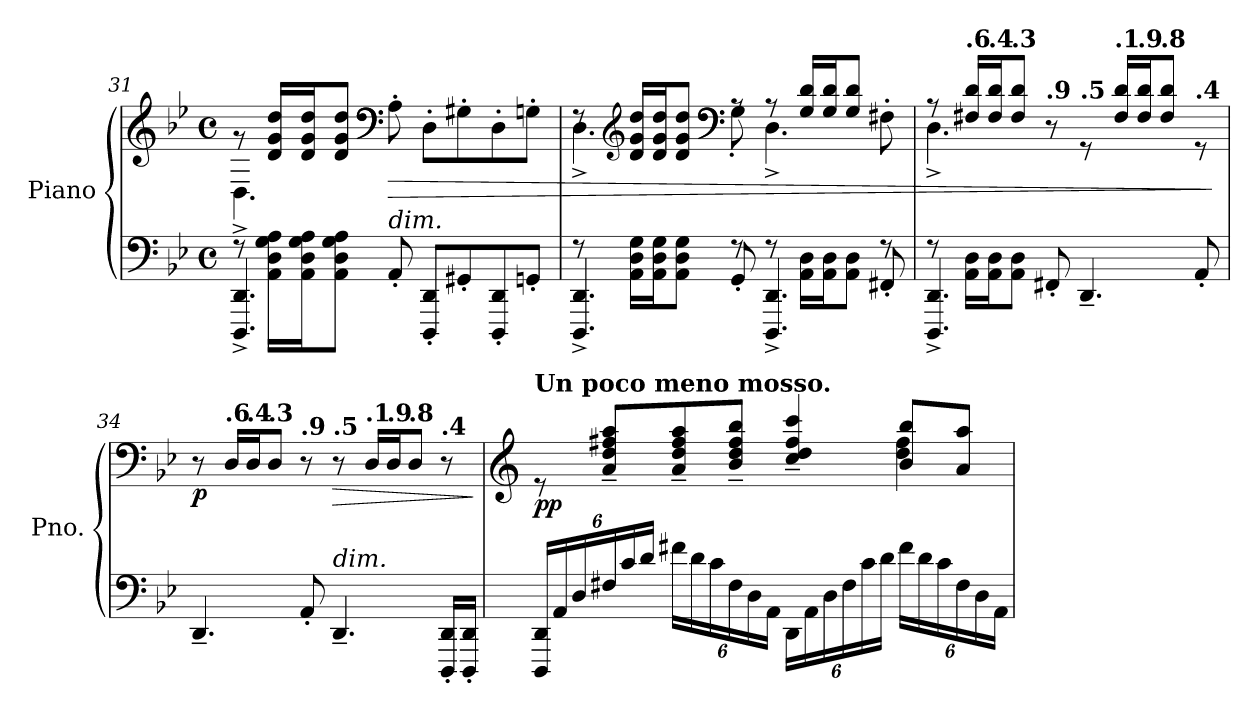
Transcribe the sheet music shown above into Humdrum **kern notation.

**kern	**kern	**dynam
*part1	*part1	*part1
*staff2	*staff1	*staff1/2
*I"Piano	*	*
*I'Pno.	*	*
*clefF4	*clefG2	*
*k[b-e-]	*k[b-e-]	*
*M4/4	*M4/4	*
*met(c)	*met(c)	*
=31	=31	=31
*^	*^	*
8r	4.DDD/^ 4.DD/^	8rg	4.D^\	.
16AA\ 16D\ 16G\ 16A\LL	.	16d/ 16g/ 16dd/LL	.	.
16AA\ 16D\ 16G\ 16A\J	.	16d/ 16g/ 16dd/J	.	.
8AA\ 8D\ 8G\ 8A\J	.	8d/ 8g/ 8dd/J	.	.
*	*	*clefF4	*	*
!LO:TX:a:i:t=dim.	!	!	!	!
!	!	!	!	!LO:HP:b
8ryy	8AA'/	8ryy	8A'\	>
2ryy	8DDD/' 8DD/'L	2ryy	8D'\L	.
.	8GG#X'/	.	8G#X'\	.
.	8DDD/' 8DD/'	.	8D'\	.
.	8GGn'/J	.	8Gn'\J	.
!!LO:LB:g=z	!!
=32	=32	=32	=32	=32
8r	4.DDD/^ 4.DD/^	8rF	4.D^\	.
*	*	*clefG2	*	*
16AA\ 16D\ 16G\LL	.	16d/ 16g/ 16dd/LL	.	.
16AA\ 16D\ 16G\J	.	16d/ 16g/ 16dd/J	.	.
8AA\ 8D\ 8G\J	.	8d/ 8g/ 8dd/J	.	.
*	*	*clefF4	*	*
8r	8GG'/	8rA	8G'\	.
8r	4.DDD/^ 4.DD/^	8r	4.D^\	.
16AA\ 16D\LL	.	16G/ 16d/LL	.	.
16AA\ 16D\J	.	16G/ 16d/J	.	.
8AA\ 8D\J	.	8G/ 8d/J	.	.
8r	8FF#X'/	8ryy	8F#X'\	.
=33	=33	=33	=33	=33
*	*	*MM108	*	*
8r	4.DDD/^ 4.DD/^	8r	4.D^\	.
*	*	*MM105	*	*
!	!	!LO:TX:a:B:t=.6	!	!
16AA\ 16D\LL	.	16F#X/ 16d/LL	.	.
*	*	*MM104	*	*
!	!	!LO:TX:a:B:t=.4	!	!
16AA\ 16D\J	.	16F#/ 16d/J	.	.
*	*	*MM103	*	*
!	!	!LO:TX:a:B:t=.3	!	!
8AA\ 8D\J	.	8F#/ 8d/J	.	.
*	*	*MM100	*	*
!	!	!LO:TX:a:B:t=.9	!	!
8ryy	8FF#X'/	8r	8ryy	.
*	*	*MM98	*	*
!	!	!LO:TX:a:B:t=.5	!	!
4.DD~/	2ryy	8rGG	2ryy	.
*	*	*MM96	*	*
!	!	!LO:TX:a:B:t=.1	!	!
.	.	16F#/ 16d/LL	.	.
*	*	*MM94	*	*
!	!	!LO:TX:a:B:t=.9	!	!
.	.	16F#/ 16d/J	.	.
*	*	*MM93	*	*
!	!	!LO:TX:a:B:t=.8	!	!
.	.	8F#/ 8d/J	.	.
*	*	*MM91	*	*
!	!	!LO:TX:a:B:t=.4	!	!
8AA'/	.	8rGG	.	.
*v	*v	*	*	*
*	*v	*v	*
.	.	]
=34	=34	=34
*	*MM89	*
!	!	!LO:DY:b
4.DD~/	8r	p
*	*MM86	*
!	!LO:TX:a:B:t=.6	!
.	16D/LL	.
*	*MM85	*
!	!LO:TX:a:B:t=.4	!
.	16D/J	.
*	*MM84	*
!	!LO:TX:a:B:t=.3	!
.	8D/J	.
*	*MM81	*
!	!LO:TX:a:B:t=.9	!
8AA'/	8r	.
*	*MM79	*
!	!LO:TX:a:B:t=.5	!
!LO:TX:a:i:t=dim.	!	!
!	!	!LO:HP:b
4.DD~/	8r	>
*	*MM77	*
!	!LO:TX:a:B:t=.1	!
.	16D/LL	.
*	*MM75	*
!	!LO:TX:a:B:t=.9	!
.	16D/J	.
*	*MM74	*
!	!LO:TX:a:B:t=.8	!
.	8D/J	.
*	*MM72	*
!	!LO:TX:a:B:t=.4	!
16DDD/' 16DD/'LL	8r	.
16DDD/' 16DD/'JJ	.	.
.	.	]
!!LO:PB:g=z
=35	=35	=35
*	*clefG2	*
*Xbrackettup	*	*
*	*^	*
!	!LO:TX:a:B:t=Un poco meno mosso.	!	!
!	!	!	!LO:DY:b
24DDD/ 24DD/LL	8re	2ryy	pp
24AA/	.	.	.
24D/	.	.	.
24F#X/	8a/~ 8dd/~ 8ff#X/~ 8aa/~L	.	.
24c/	.	.	.
24d/JJ	.	.	.
24f#X\LL	8a/~ 8dd/~ 8ff#/~ 8aa/~	.	.
24d\	.	.	.
24c\	.	.	.
24F#\	8b-/~ 8dd/~ 8ff#/~ 8bb-/~J	.	.
24D\	.	.	.
24AA\JJ	.	.	.
24DD\LL	4cc/~ 4dd/~ 4ff#/~ 4ccc/~	4ryy	.
24AA\	.	.	.
24D\	.	.	.
24F#\	.	.	.
24c\	.	.	.
24d\JJ	.	.	.
24f#\LL	8b-/ 8bb-/L	4dd\ 4ff#\	.
24d\	.	.	.
24c\	.	.	.
24F#\	8a/ 8aa/J	.	.
24D\	.	.	.
24AA\JJ	.	.	.
*	*v	*v	*
=	=	=
*-	*-	*-
